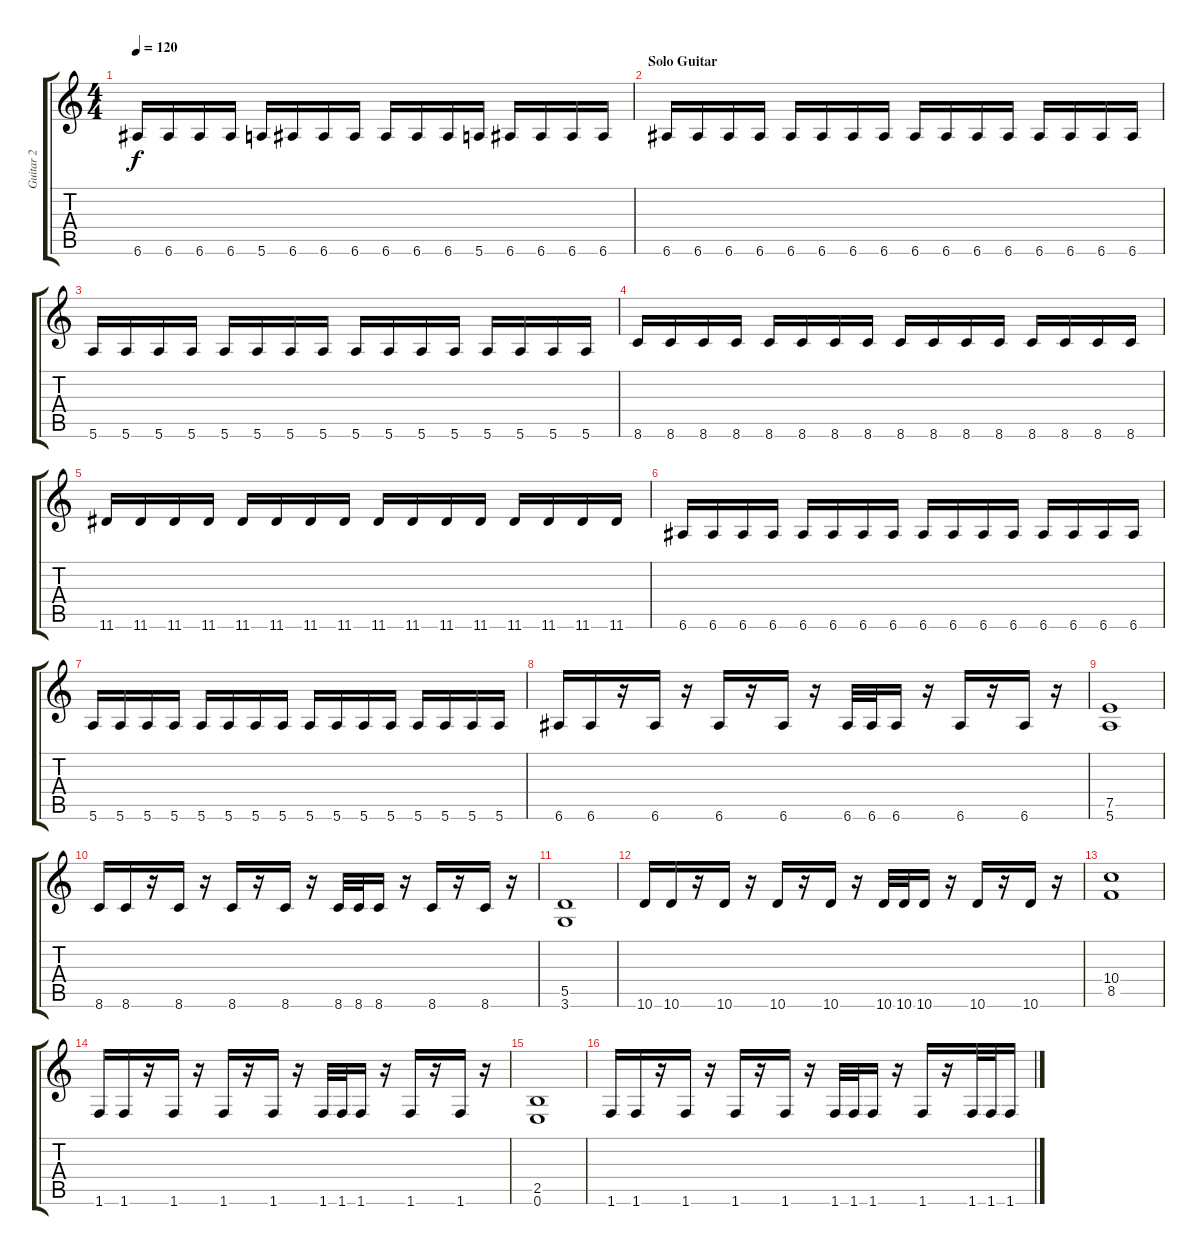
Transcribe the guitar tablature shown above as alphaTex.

\track ("Guitar 2" "Guitar 2") {instrument distortionguitar}
\staff {score tabs}
\tuning (E4 B3 G3 D3 A2 E2) {hide}
\ts (4 4)
\tempo 120
\clef g2
\ks c
6.6.16{dy f} 6.6.16 6.6.16 6.6.16 5.6.16 6.6.16 6.6.16 6.6.16 6.6.16 6.6.16 6.6.16 5.6.16 6.6.16 6.6.16 6.6.16 6.6.16 |
\section ("" "Solo Guitar")
6.6.16 6.6.16 6.6.16 6.6.16 6.6.16 6.6.16 6.6.16 6.6.16 6.6.16 6.6.16 6.6.16 6.6.16 6.6.16 6.6.16 6.6.16 6.6.16 |
5.6.16 5.6.16 5.6.16 5.6.16 5.6.16 5.6.16 5.6.16 5.6.16 5.6.16 5.6.16 5.6.16 5.6.16 5.6.16 5.6.16 5.6.16 5.6.16 |
8.6.16 8.6.16 8.6.16 8.6.16 8.6.16 8.6.16 8.6.16 8.6.16 8.6.16 8.6.16 8.6.16 8.6.16 8.6.16 8.6.16 8.6.16 8.6.16 |
11.6.16 11.6.16 11.6.16 11.6.16 11.6.16 11.6.16 11.6.16 11.6.16 11.6.16 11.6.16 11.6.16 11.6.16 11.6.16 11.6.16 11.6.16 11.6.16 |
6.6.16 6.6.16 6.6.16 6.6.16 6.6.16 6.6.16 6.6.16 6.6.16 6.6.16 6.6.16 6.6.16 6.6.16 6.6.16 6.6.16 6.6.16 6.6.16 |
5.6.16 5.6.16 5.6.16 5.6.16 5.6.16 5.6.16 5.6.16 5.6.16 5.6.16 5.6.16 5.6.16 5.6.16 5.6.16 5.6.16 5.6.16 5.6.16 |
6.6.16 6.6.16 r.16 6.6.16 r.16 6.6.16 r.16 6.6.16 r.16 6.6.32 6.6.32 6.6.16 r.16 6.6.16 r.16 6.6.16 r.16 |
(7.5 5.6).1 |
8.6.16 8.6.16 r.16 8.6.16 r.16 8.6.16 r.16 8.6.16 r.16 8.6.32 8.6.32 8.6.16 r.16 8.6.16 r.16 8.6.16 r.16 |
(5.5 3.6).1 |
10.6.16 10.6.16 r.16 10.6.16 r.16 10.6.16 r.16 10.6.16 r.16 10.6.32 10.6.32 10.6.16 r.16 10.6.16 r.16 10.6.16 r.16 |
(10.4 8.5).1 |
1.6.16 1.6.16 r.16 1.6.16 r.16 1.6.16 r.16 1.6.16 r.16 1.6.32 1.6.32 1.6.16 r.16 1.6.16 r.16 1.6.16 r.16 |
(2.5 0.6).1 |
1.6.16 1.6.16 r.16 1.6.16 r.16 1.6.16 r.16 1.6.16 r.16 1.6.32 1.6.32 1.6.16 r.16 1.6.16 r.16 1.6.32 1.6.32 1.6.16
